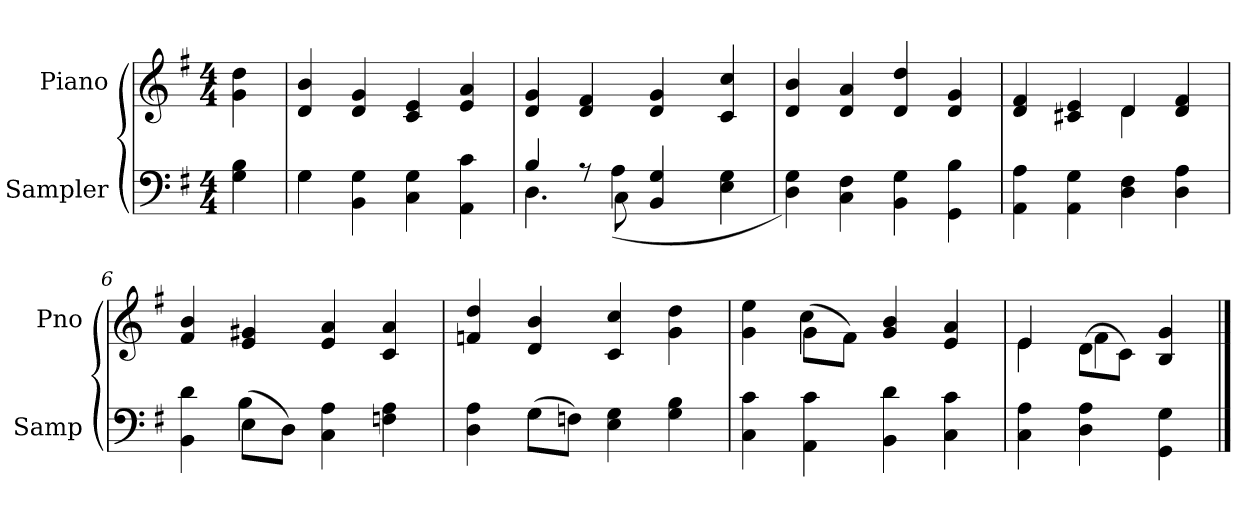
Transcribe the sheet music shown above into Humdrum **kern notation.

**kern	**kern
*part2	*part1
*staff2	*staff1
*I"Sampler	*I"Piano
*I'Samp	*I'Pno
*clefF4	*clefG2
*k[f#]	*k[f#]
*G:	*G:
*M4/4	*M4/4
=1	=1
4G 4B	4g 4dd
=2	=2
*^	*
4G\	4G	4d 4b
4BB 4G	2.ryy	4d 4g
4C 4G	.	4c 4e
4AA 4c	.	4e 4a
=3	=3	=3
4B/	4.D	4d 4g
8r	.	4d 4f#
8C\	(4A	.
4BB 4G	.	4d 4g
.	4.ryy	.
4E 4G	.	4c 4cc
*v	*v	*
=4	=4
4D 4G)	4d 4b
4C 4F#	4d 4a
4BB 4G	4d 4dd
4GG 4B	4d 4g
=5	=5
*	*^
4AA 4A	4d 4f#	2ryy
4AA 4G	4c#X 4e	.
4D 4F#	4d/	4d
4D 4A	4d 4f#	4ryy
*	*v	*v
=6	=6
*^	*
4BB 4d	4ryy	4f# 4b
(8E\L	4B	4e 4g#X
8D\J)	.	.
4C 4A	2ryy	4e 4a
4Fn 4A	.	4c 4a
=7	=7	=7
4D 4A	4ryy	4fn 4dd
(8G\L	4G	4d 4b
8Fn\J)	.	.
4E 4G	2ryy	4c 4cc
4G 4B	.	4g 4dd
*v	*v	*
=8	=8
*	*^
4C 4c	4g 4ee	4ryy
4AA 4c	(8g\L	4cc
.	8f#\J)	.
4BB 4d	4g 4b	2ryy
4C 4c	4e 4a	.
=9	=9	=9
4C 4A	4e/	4e
4D 4A	(8d\L	4f#
.	8c\J)	.
4GG\ 4G\	4B 4g	4ryy
*	*v	*v
==	==
*-	*-
